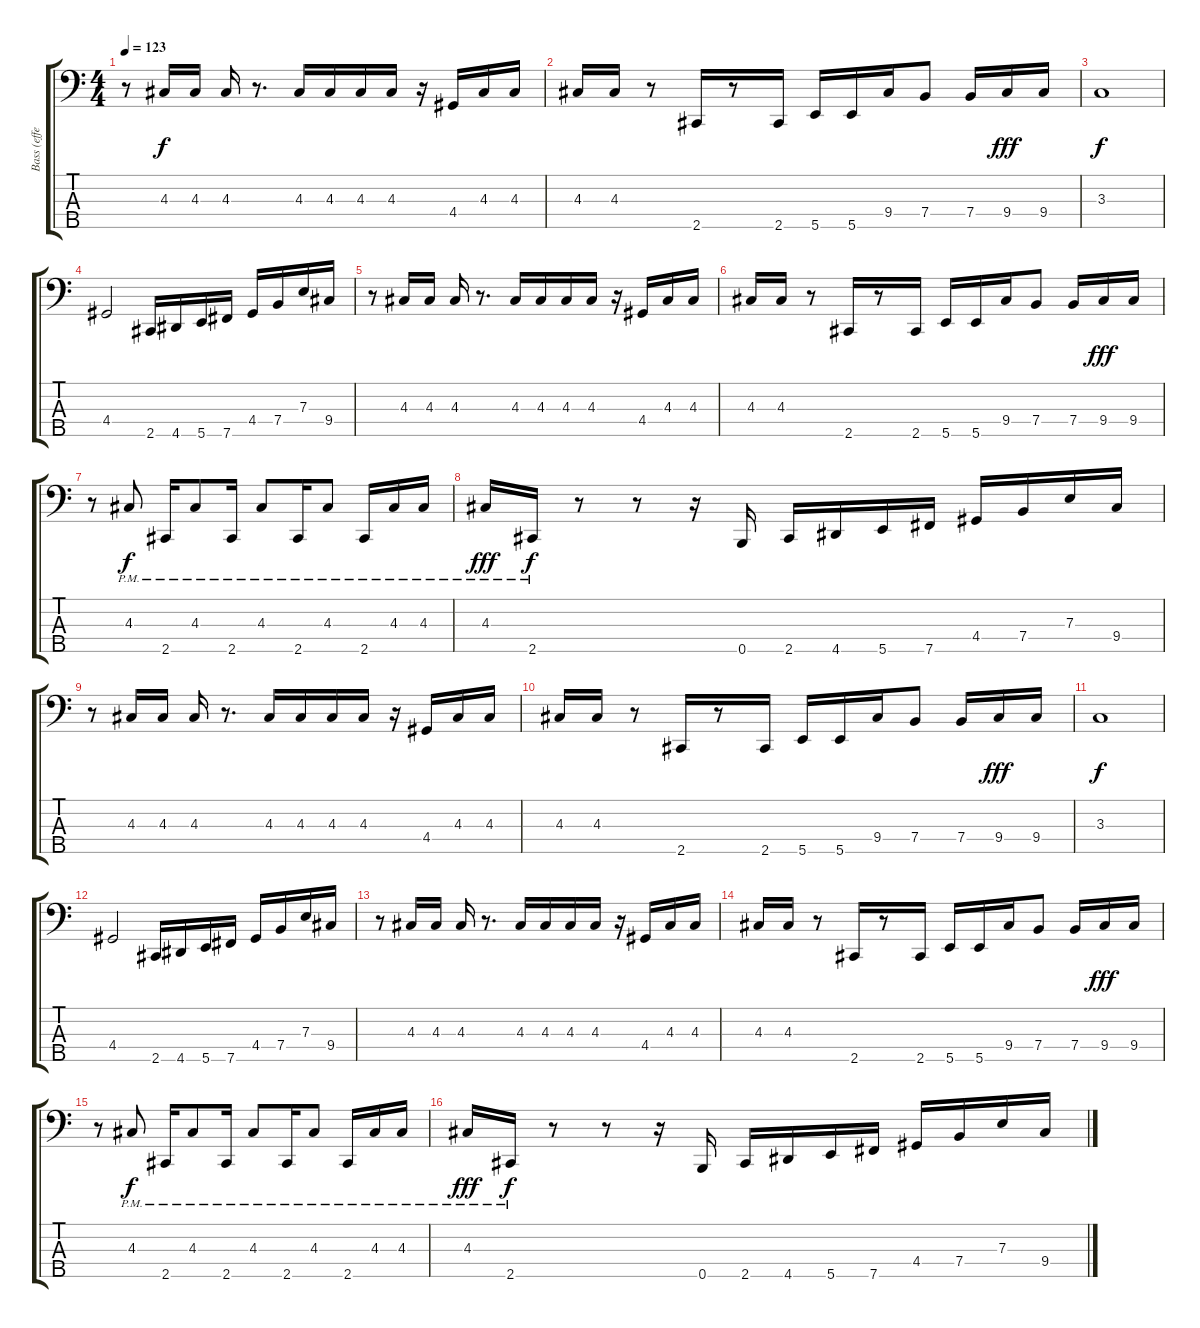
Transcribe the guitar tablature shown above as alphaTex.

\track ("Bass (effect)" "Bass (effe") {instrument slapbass1}
\staff {score tabs}
\tuning (G2 D2 A1 E1 B0) {hide}
\ts (4 4)
\tempo 123
\clef f4
\ks c
r.8{dy f} 4.3.16 4.3.16 4.3.16 r.8{d} 4.3.16 4.3.16 4.3.16 4.3.16 r.16 4.4.16 4.3.16 4.3.16 |
4.3.16 4.3.16 r.8 2.5.16 r.8 2.5.16 5.5.16 5.5.16 9.4.16 7.4.8 7.4.16 9.4.16{dy fff} 9.4.16 |
3.3.1{dy f} |
4.4.2 2.5.16 4.5.16 5.5.16 7.5.16 4.4.16 7.4.16 7.3.16 9.4.16 |
r.8 4.3.16 4.3.16 4.3.16 r.8{d} 4.3.16 4.3.16 4.3.16 4.3.16 r.16 4.4.16 4.3.16 4.3.16 |
4.3.16 4.3.16 r.8 2.5.16 r.8 2.5.16 5.5.16 5.5.16 9.4.16 7.4.8 7.4.16 9.4.16{dy fff} 9.4.16 |
r.8 4.3{pm}.8{dy f} 2.5{pm}.16 4.3{pm}.8 2.5{pm}.16 4.3{pm}.8 2.5{pm}.16 4.3{pm}.8 2.5{pm}.16 4.3{pm}.16 4.3{pm}.16 |
4.3{pm}.16{dy fff} 2.5{pm}.16{dy f} r.8 r.8 r.16 0.5.16 2.5.16 4.5.16 5.5.16 7.5.16 4.4.16 7.4.16 7.3.16 9.4.16 |
r.8 4.3.16 4.3.16 4.3.16 r.8{d} 4.3.16 4.3.16 4.3.16 4.3.16 r.16 4.4.16 4.3.16 4.3.16 |
4.3.16 4.3.16 r.8 2.5.16 r.8 2.5.16 5.5.16 5.5.16 9.4.16 7.4.8 7.4.16 9.4.16{dy fff} 9.4.16 |
3.3.1{dy f} |
4.4.2 2.5.16 4.5.16 5.5.16 7.5.16 4.4.16 7.4.16 7.3.16 9.4.16 |
r.8 4.3.16 4.3.16 4.3.16 r.8{d} 4.3.16 4.3.16 4.3.16 4.3.16 r.16 4.4.16 4.3.16 4.3.16 |
4.3.16 4.3.16 r.8 2.5.16 r.8 2.5.16 5.5.16 5.5.16 9.4.16 7.4.8 7.4.16 9.4.16{dy fff} 9.4.16 |
r.8 4.3{pm}.8{dy f} 2.5{pm}.16 4.3{pm}.8 2.5{pm}.16 4.3{pm}.8 2.5{pm}.16 4.3{pm}.8 2.5{pm}.16 4.3{pm}.16 4.3{pm}.16 |
4.3{pm}.16{dy fff} 2.5{pm}.16{dy f} r.8 r.8 r.16 0.5.16 2.5.16 4.5.16 5.5.16 7.5.16 4.4.16 7.4.16 7.3.16 9.4.16
